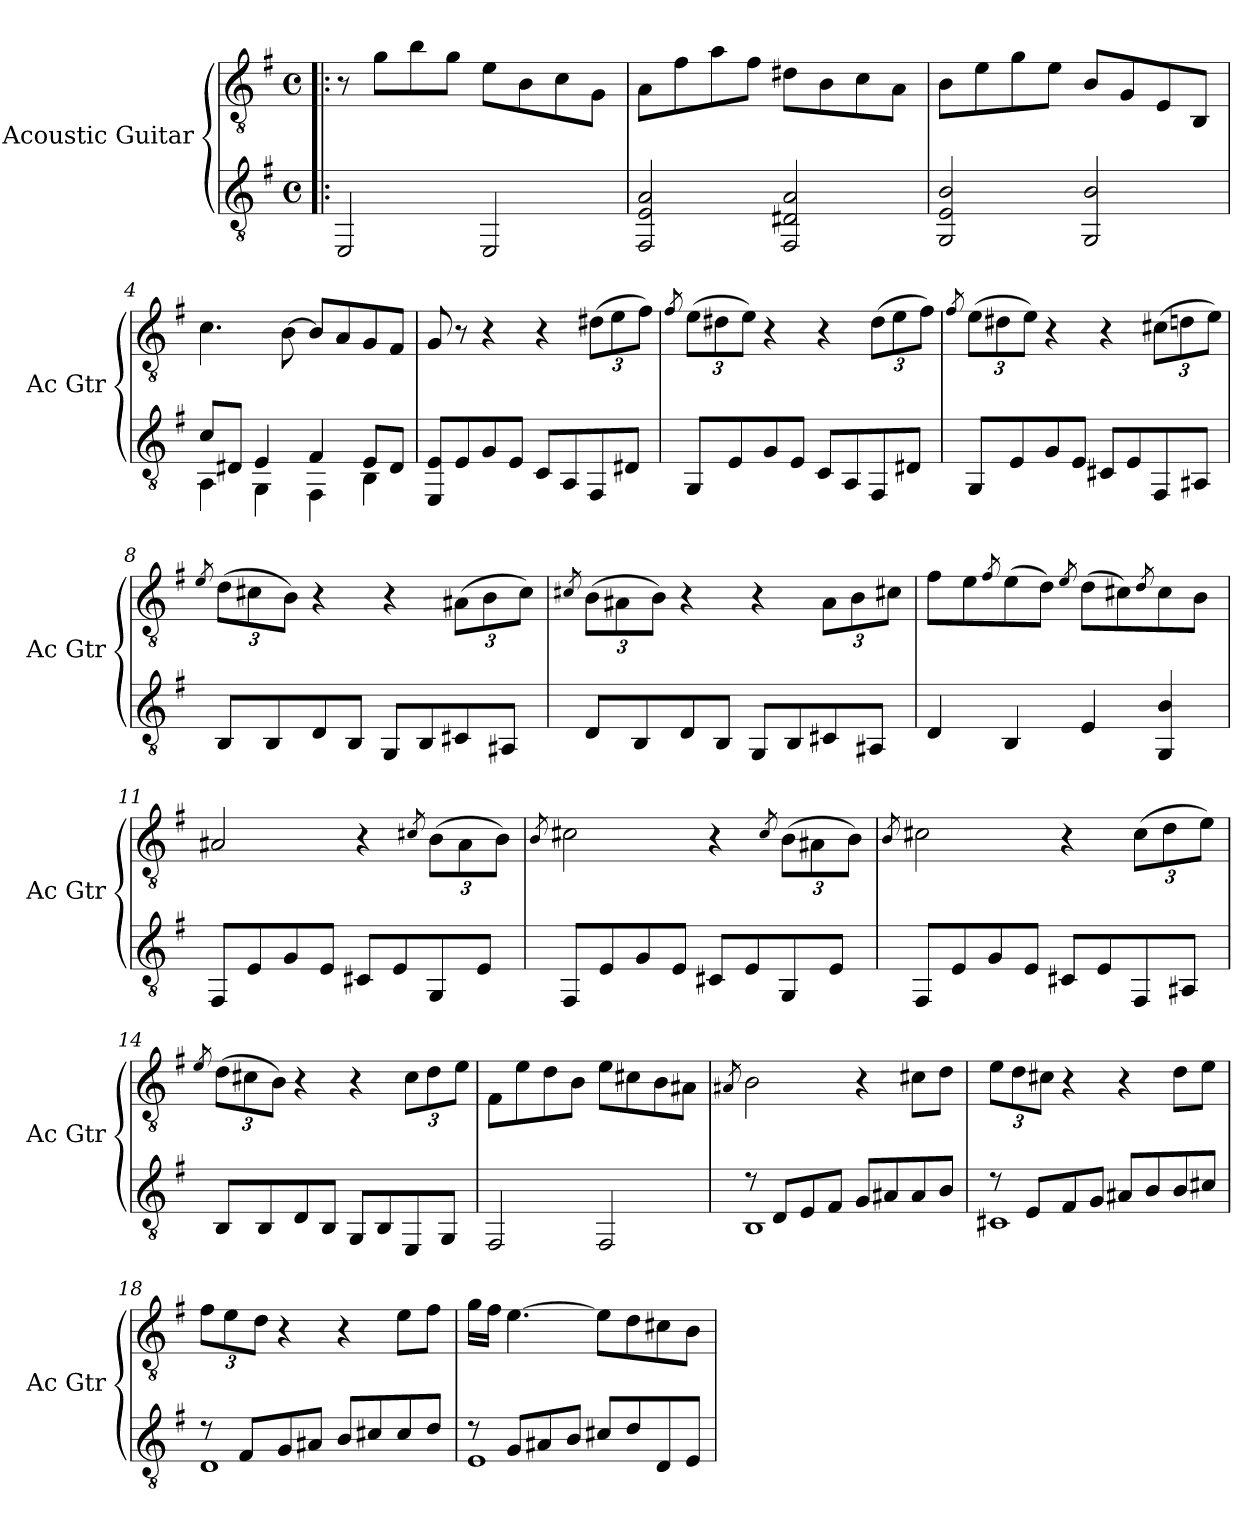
**kern	**kern
*part2	*part1
*staff2	*staff1
*I"Acoustic Guitar	*I"Acoustic Guitar
*I'Ac Gtr	*I'Ac Gtr
*clefGv2	*clefGv2
*k[f#]	*k[f#]
*G:	*G:
*M4/4	*M4/4
*met(c)	*met(c)
=1!|:	=1!|:
2EE/	8r
.	8g\L
.	8b\
.	8g\J
2EE/	8e\L
.	8B\
.	8c\
.	8G\J
=2	=2
2FF#/ 2E/ 2A/	8A\L
.	8f#\
.	8a\
.	8f#\J
2FF#/ 2D#X/ 2A/	8d#X\L
.	8B\
.	8c\
.	8A\J
=3	=3
2GG/ 2E/ 2B/	8B\L
.	8e\
.	8g\
.	8e\J
2GG/ 2B/	8B/L
.	8G/
.	8E/
.	8BB/J
=4	=4
*^	*
8c/L	4AA\	4.c\
8D#X/J	.	.
4E/	4GG\	.
.	.	[8B\
4F#/	4FF#\	8B/L]
.	.	8A/
8E/L	4BB\	8G/
8D#/J	.	8F#/J
*v	*v	*
=5	=5
8EE/ 8E/L	8G/
8E/	8r
8G/	4r
8E/J	.
8C/L	4r
8AA/	.
*	*Xbrackettup
8FF#/	(12d#X\L
.	12e\
8D#X/J	.
.	12f#\J)
!!LO:LB:g=z
=6	=6
.	8qf#/
8GG/L	(12e\L
.	12d#X\
8E/	.
.	12e\J)
8G/	4r
8E/J	.
8C/L	4r
8AA/	.
8FF#/	(12d#\L
.	12e\
8D#X/J	.
.	12f#\J)
=7	=7
.	8qf#/
8GG/L	(12e\L
.	12d#X\
8E/	.
.	12e\J)
8G/	4r
8E/J	.
8C#X/L	4r
8E/	.
8FF#/	(12c#X\L
.	12dn\
8AA#X/J	.
.	12e\J)
=8	=8
.	8qe/
8BB/L	(12d\L
.	12c#X\
8BB/	.
.	12B\J)
8D/	4r
8BB/J	.
8GG/L	4r
8BB/	.
8C#X/	(12A#X\L
.	12B\
8AA#X/J	.
.	12c#\J)
!!LO:LB:g=z
=9	=9
.	8qc#X/
8D/L	(12B\L
.	12A#X\
8BB/	.
.	12B\J)
8D/	4r
8BB/J	.
8GG/L	4r
8BB/	.
8C#X/	12A#\L
.	12B\
8AA#X/J	.
.	12c#\J
=10	=10
4D/	8f#\L
.	8e\
.	8qf#/
4BB/	(8e\
.	8d\J)
.	8qe/
4E/	(8d\L
.	8c#X\)
.	8qd/
4GG/ 4B/	8c#\
.	8B\J
=11	=11
8FF#/L	2A#X/
8E/	.
8G/	.
8E/J	.
8C#X/L	4r
8E/	.
.	8qc#X/
8GG/	(12B\L
.	12A#\
8E/J	.
.	12B\J)
=12	=12
.	8qB/
8FF#/L	2c#X\
8E/	.
8G/	.
8E/J	.
8C#X/L	4r
8E/	.
.	8qc#/
8GG/	(12B\L
.	12A#X\
8E/J	.
.	12B\J)
!!LO:LB:g=z
=13	=13
.	8qB/
8FF#/L	2c#X\
8E/	.
8G/	.
8E/J	.
8C#X/L	4r
8E/	.
8FF#/	(12c#\L
.	12d\
8AA#X/J	.
.	12e\J)
=14	=14
.	8qe/
8BB/L	(12d\L
.	12c#X\
8BB/	.
.	12B\J)
8D/	4r
8BB/J	.
8GG/L	4r
8BB/	.
8EE/	12c#\L
.	12d\
8GG/J	.
.	12e\J
=15	=15
2FF#/	8F#\L
.	8e\
.	8d\
.	8B\J
2FF#/	8e\L
.	8c#X\
.	8B\
.	8A#X\J
=16	=16
.	8qA#X/
*^	*
8rd	1BB	2B\
8D/L	.	.
8E/	.	.
8F#/J	.	.
8G/L	.	4r
8A#X/	.	.
8A#/	.	8c#X\L
8B/J	.	8d\J
!!LO:PB:g=z
=17	=17	=17
8rd	1C#X	12e\L
.	.	12d\
8E/L	.	.
.	.	12c#X\J
8F#/	.	4r
8G/J	.	.
8A#X/L	.	4r
8B/	.	.
8B/	.	8d\L
8c#X/J	.	8e\J
=18	=18	=18
8rd	1D	12f#\L
.	.	12e\
8F#/L	.	.
.	.	12d\J
8G/	.	4r
8A#X/J	.	.
8B/L	.	4r
8c#X/	.	.
8c#/	.	8e\L
8d/J	.	8f#\J
=19	=19	=19
8rd	1E	16g\LL
.	.	16f#\JJ
8G/L	.	[4.e\
8A#X/	.	.
8B/J	.	.
8c#X/L	.	8e\L]
8d/	.	8d\
8D/	.	8c#X\
8E/J	.	8B\J
*v	*v	*
=	=
*-	*-
